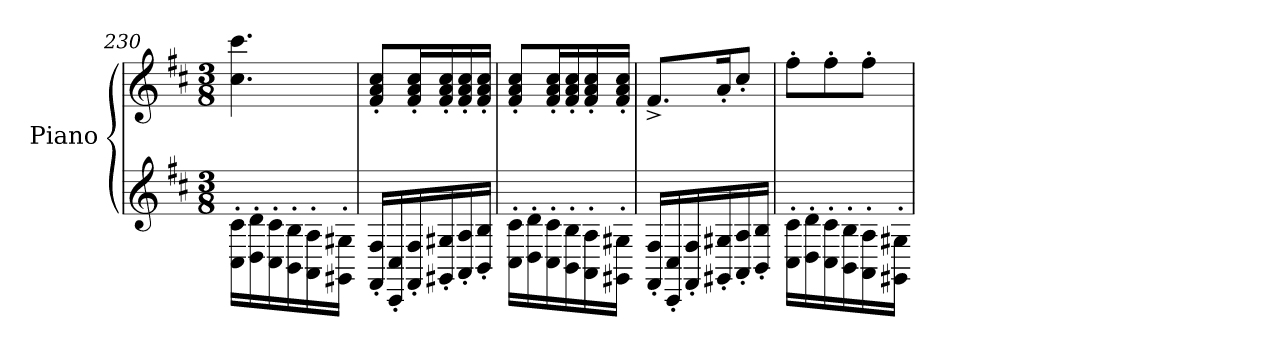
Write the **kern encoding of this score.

**kern	**kern
*part1	*part1
*staff2	*staff1
*I"Piano	*
*I'Pno.	*
*clefG2	*clefG2
*k[f#c#]	*k[f#c#]
*M3/8	*M3/8
=230	=230
16C#\' 16c#\'LL	4.cc#\ 4.ccc#\
16D\' 16d\'	.
16C#\' 16c#\'	.
16BB\' 16B\'	.
16AA\' 16A\'	.
16GG#X\' 16G#X\'JJ	.
!!LO:LB:g=z
=231	=231
16FF#/' 16F#/'LL	8f#/' 8a/' 8cc#/'L
16CC#/' 16C#/'	.
16FF#/' 16F#/'	16f#/' 16a/' 16cc#/'L
16GG#X/' 16G#X/'	16f#/' 16a/' 16cc#/'
16AA/' 16A/'	16f#/' 16a/' 16cc#/'
16BB/' 16B/'JJ	16f#/' 16a/' 16cc#/'JJ
=232	=232
16C#\' 16c#\'LL	8f#/' 8a/' 8cc#/'L
16D\' 16d\'	.
16C#\' 16c#\'	16f#/' 16a/' 16cc#/'L
16BB\' 16B\'	16f#/' 16a/' 16cc#/'
16AA\' 16A\'	16f#/' 16a/' 16cc#/'
16GG#X\' 16G#X\'JJ	16f#/' 16a/' 16cc#/'JJ
=233	=233
16FF#/' 16F#/'LL	8.f#^/L
16CC#/' 16C#/'	.
16FF#/' 16F#/'	.
16GG#X/' 16G#X/'	16a'/K
16AA/' 16A/'	8cc#'/J
16BB/' 16B/'JJ	.
=234	=234
16C#\' 16c#\'LL	8ff#'\L
16D\' 16d\'	.
16C#\' 16c#\'	8ff#'\
16BB\' 16B\'	.
16AA\' 16A\'	8ff#'\J
16GG#X\' 16G#X\'JJ	.
=	=
*-	*-
